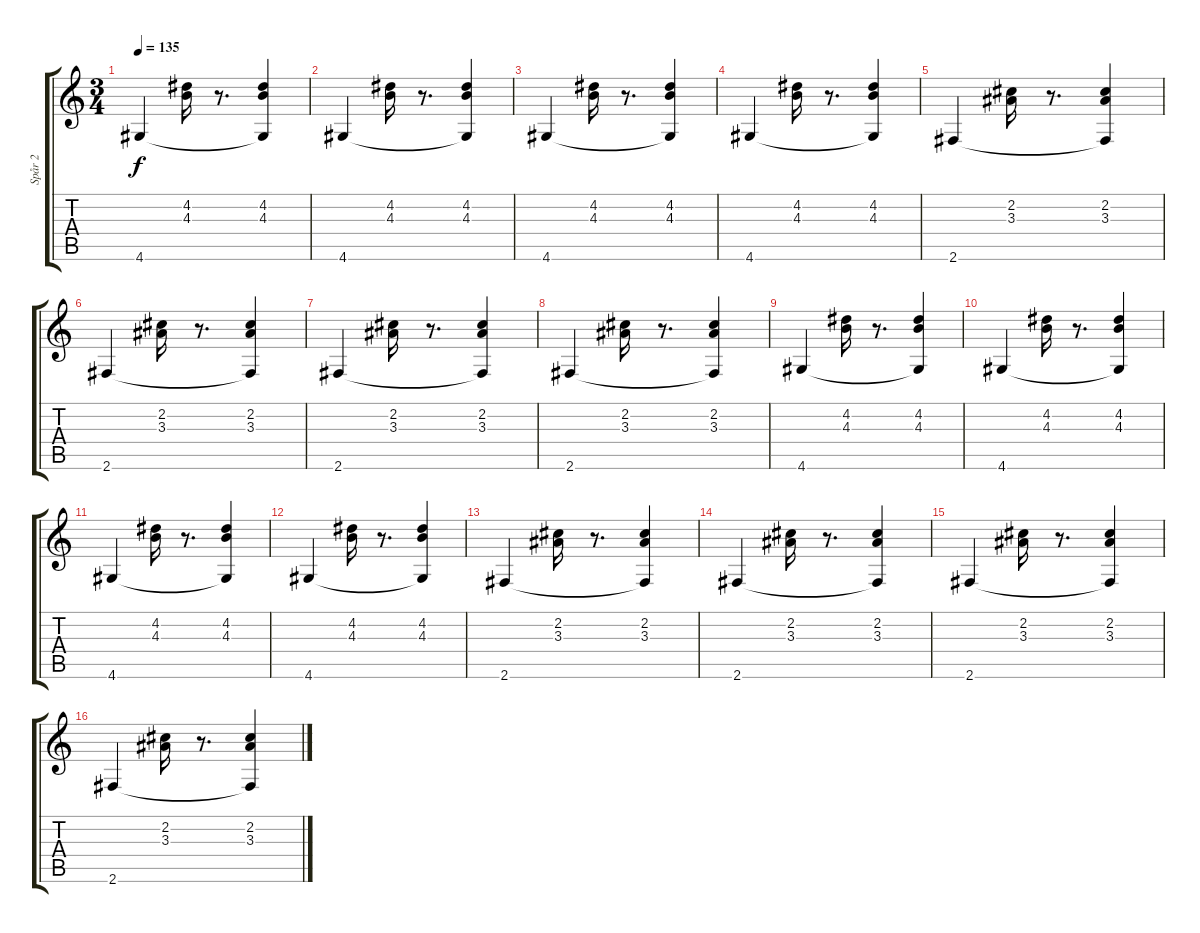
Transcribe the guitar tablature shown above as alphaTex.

\track ("Spår 2" "Spår 2") {instrument acousticguitarnylon}
\staff {score tabs}
\tuning (E4 B3 G3 D3 A2 E2) {hide}
\ts (3 4)
\tempo 135
\clef g2
\ks c
4.6.4{dy f} (4.2 4.3).16 r.8{d} (4.2 4.3 4.6{t}).4 |
4.6.4 (4.2 4.3).16 r.8{d} (4.2 4.3 4.6{t}).4 |
4.6.4 (4.2 4.3).16 r.8{d} (4.2 4.3 4.6{t}).4 |
4.6.4 (4.2 4.3).16 r.8{d} (4.2 4.3 4.6{t}).4 |
2.6.4 (2.2 3.3).16 r.8{d} (2.2 3.3 2.6{t}).4 |
2.6.4 (2.2 3.3).16 r.8{d} (2.2 3.3 2.6{t}).4 |
2.6.4 (2.2 3.3).16 r.8{d} (2.2 3.3 2.6{t}).4 |
2.6.4 (2.2 3.3).16 r.8{d} (2.2 3.3 2.6{t}).4 |
4.6.4 (4.2 4.3).16 r.8{d} (4.2 4.3 4.6{t}).4 |
4.6.4 (4.2 4.3).16 r.8{d} (4.2 4.3 4.6{t}).4 |
4.6.4 (4.2 4.3).16 r.8{d} (4.2 4.3 4.6{t}).4 |
4.6.4 (4.2 4.3).16 r.8{d} (4.2 4.3 4.6{t}).4 |
2.6.4 (2.2 3.3).16 r.8{d} (2.2 3.3 2.6{t}).4 |
2.6.4 (2.2 3.3).16 r.8{d} (2.2 3.3 2.6{t}).4 |
2.6.4 (2.2 3.3).16 r.8{d} (2.2 3.3 2.6{t}).4 |
2.6.4 (2.2 3.3).16 r.8{d} (2.2 3.3 2.6{t}).4
